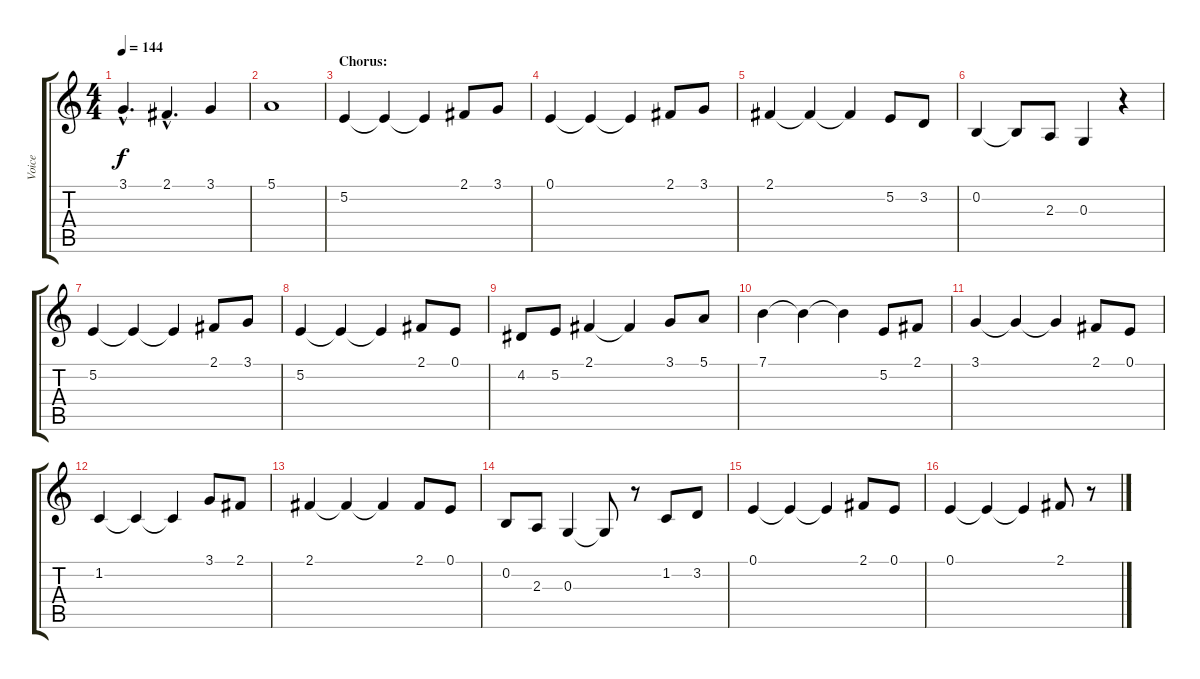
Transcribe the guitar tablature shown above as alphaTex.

\track ("Voice" "Voice") {instrument cello}
\staff {score tabs}
\tuning (E4 B3 G3 D3 A2 E2) {hide}
\ts (4 4)
\tempo 144
\clef g2
\ks c
3.1{hac}.4{d dy f} 2.1{hac}.4{d} 3.1.4 |
5.1.1 |
\section ("" "Chorus:")
5.2.4 5.2{t}.4 5.2{t}.4 2.1.8 3.1.8 |
0.1.4 0.1{t}.4 0.1{t}.4 2.1.8 3.1.8 |
2.1.4 2.1{t}.4 2.1{t}.4 5.2.8 3.2.8 |
0.2.4 0.2{t}.8 2.3.8 0.3.4 r.4 |
5.2.4 5.2{t}.4 5.2{t}.4 2.1.8 3.1.8 |
5.2.4 5.2{t}.4 5.2{t}.4 2.1.8 0.1.8 |
4.2.8 5.2.8 2.1.4 2.1{t}.4 3.1.8 5.1.8 |
7.1.4 7.1{t}.4 7.1{t}.4 5.2.8 2.1.8 |
3.1.4 3.1{t}.4 3.1{t}.4 2.1.8 0.1.8 |
1.2.4 1.2{t}.4 1.2{t}.4 3.1.8 2.1.8 |
2.1.4 2.1{t}.4 2.1{t}.4 2.1.8 0.1.8 |
0.2.8 2.3.8 0.3.4 0.3{t}.8 r.8 1.2.8 3.2.8 |
0.1.4 0.1{t}.4 0.1{t}.4 2.1.8 0.1.8 |
0.1.4 0.1{t}.4 0.1{t}.4 2.1.8 r.8
